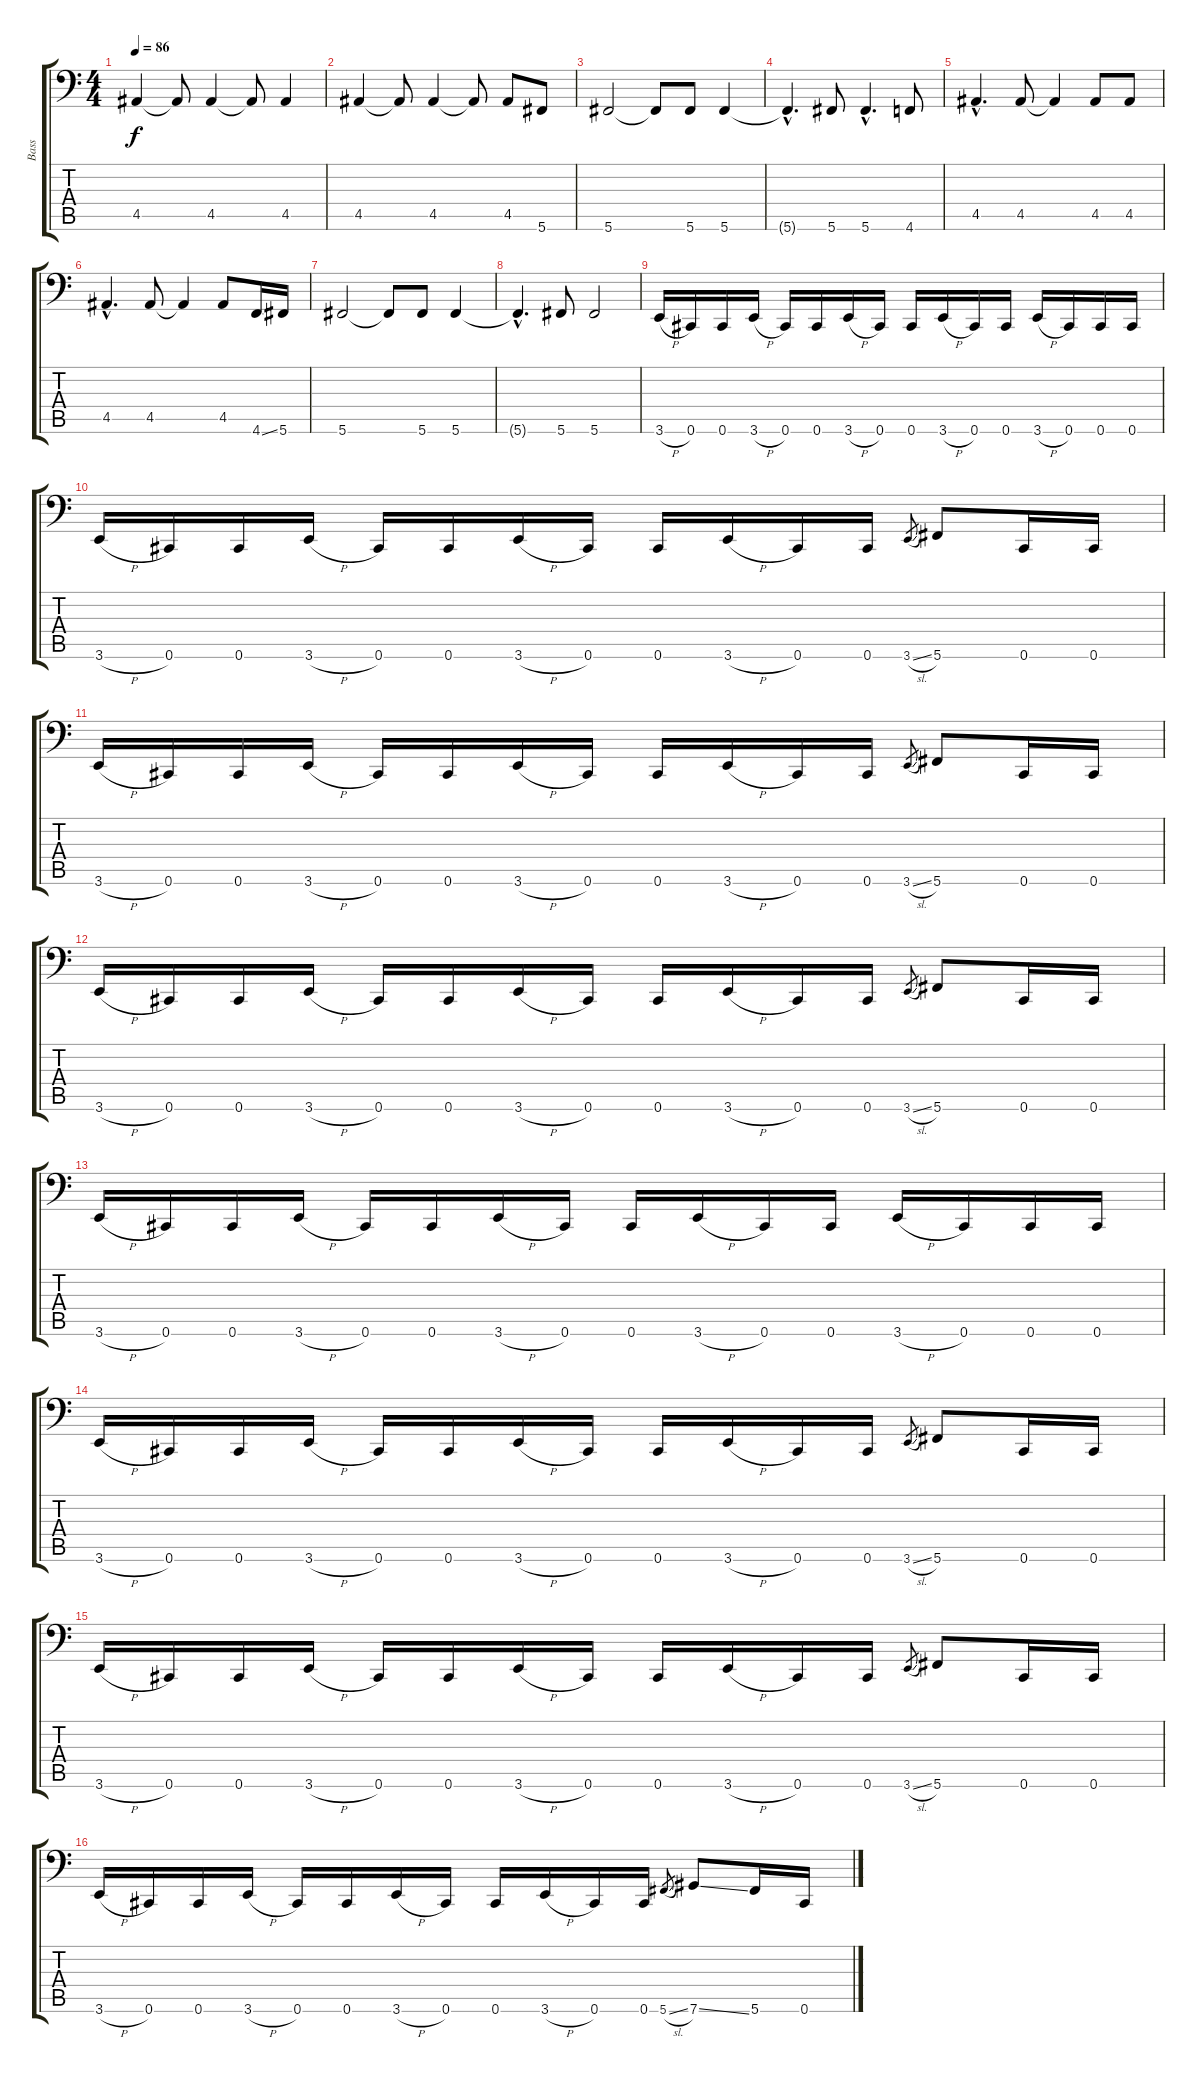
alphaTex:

\track ("Bass" "Bass") {instrument electricbasspick}
\staff {score tabs}
\tuning (Db3 Ab2 E2 B1 Gb1 Db1) {hide}
\ts (4 4)
\tempo 86
\clef f4
\ks c
4.5.4{dy f} 4.5{t}.8 4.5.4 4.5{t}.8 4.5.4 |
4.5.4 4.5{t}.8 4.5.4 4.5{t}.8 4.5.8 5.6.8 |
5.6.2 5.6{t}.8 5.6.8 5.6.4 |
5.6{hac t}.4{d} 5.6.8 5.6{hac}.4{d} 4.6.8 |
4.5{hac}.4{d} 4.5.8 4.5{t}.4 4.5.8 4.5.8 |
4.5{hac}.4{d} 4.5.8 4.5{t}.4 4.5.8 4.6{ss}.16 5.6.16 |
5.6.2 5.6{t}.8 5.6.8 5.6.4 |
5.6{hac t}.4{d} 5.6.8 5.6.2 |
3.6{h}.16 0.6.16 0.6.16 3.6{h}.16 0.6.16 0.6.16 3.6{h}.16 0.6.16 0.6.16 3.6{h}.16 0.6.16 0.6.16 3.6{h}.16 0.6.16 0.6.16 0.6.16 |
3.6{h}.16 0.6.16 0.6.16 3.6{h}.16 0.6.16 0.6.16 3.6{h}.16 0.6.16 0.6.16 3.6{h}.16 0.6.16 0.6.16 3.6{sl}.8{gr} 5.6.8 0.6.16 0.6.16 |
3.6{h}.16 0.6.16 0.6.16 3.6{h}.16 0.6.16 0.6.16 3.6{h}.16 0.6.16 0.6.16 3.6{h}.16 0.6.16 0.6.16 3.6{sl}.8{gr} 5.6.8 0.6.16 0.6.16 |
3.6{h}.16 0.6.16 0.6.16 3.6{h}.16 0.6.16 0.6.16 3.6{h}.16 0.6.16 0.6.16 3.6{h}.16 0.6.16 0.6.16 3.6{sl}.8{gr} 5.6.8 0.6.16 0.6.16 |
3.6{h}.16 0.6.16 0.6.16 3.6{h}.16 0.6.16 0.6.16 3.6{h}.16 0.6.16 0.6.16 3.6{h}.16 0.6.16 0.6.16 3.6{h}.16 0.6.16 0.6.16 0.6.16 |
3.6{h}.16 0.6.16 0.6.16 3.6{h}.16 0.6.16 0.6.16 3.6{h}.16 0.6.16 0.6.16 3.6{h}.16 0.6.16 0.6.16 3.6{sl}.8{gr} 5.6.8 0.6.16 0.6.16 |
3.6{h}.16 0.6.16 0.6.16 3.6{h}.16 0.6.16 0.6.16 3.6{h}.16 0.6.16 0.6.16 3.6{h}.16 0.6.16 0.6.16 3.6{sl}.8{gr} 5.6.8 0.6.16 0.6.16 |
3.6{h}.16 0.6.16 0.6.16 3.6{h}.16 0.6.16 0.6.16 3.6{h}.16 0.6.16 0.6.16 3.6{h}.16 0.6.16 0.6.16 5.6{sl}.8{gr} 7.6{ss}.8 5.6.16 0.6.16
